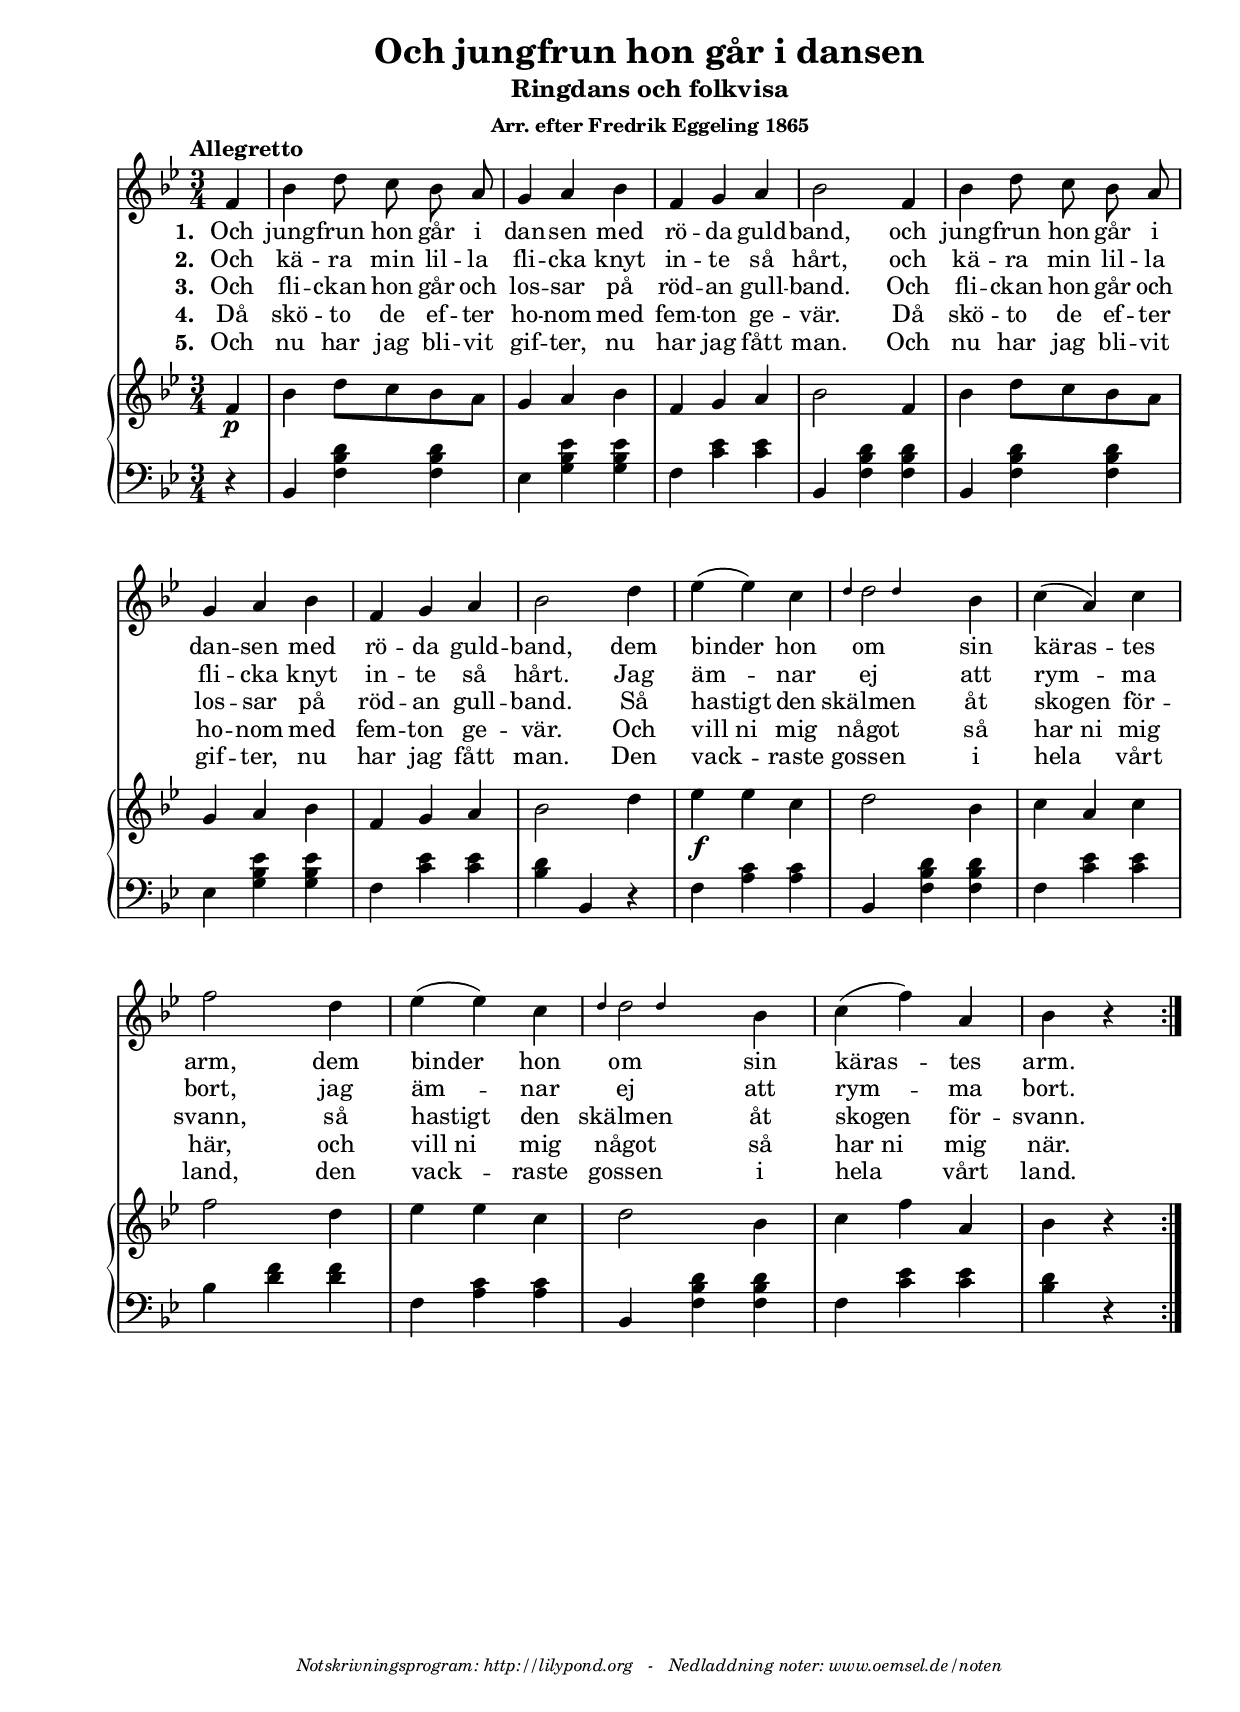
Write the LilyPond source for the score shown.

\include "deutsch.ly" 

#(ly:set-option 'point-and-click #f)

#(set-default-paper-size "a4")

% Sinnvoller Bereich ca. 17 ... 21
#(set-global-staff-size 19) 


\version "2.10" 


melody = \relative c' {
\clef treble
\key g \minor
\time 3/4
\partial 4
\tempo "Allegretto"
f4 |
b4 d8 c8 b8 a8 |
g4 a4 b4 |
f4 g4 a4 |
b2 f4 |
b4 d8 c8 b8 a8 |
g4 a4 b4 |
f4 g4 a4 |
b2 d4 |
es4( es4) c4 |
\grace d4
#(define afterGraceFraction (cons 3 8))
\afterGrace d2 {d4} b4 |
c4( a4) c4 |
f2 d4 |
es4( es4) c4 |
\grace d4
#(define afterGraceFraction (cons 3 8))
\afterGrace d2 {d4} b4 |
c4( f4) a,4 |
b4 r4 \bar ":|"
}

texteins = \lyricmode {
\set stanza = "1. "
Och jung -- frun hon går i dan -- sen med rö -- da guld -- band,
och jung -- frun hon går i dan -- sen med rö -- da guld -- band,
dem binder hon om sin käras -- tes arm, 
dem binder hon om sin käras -- tes arm.
}

textzwei = \lyricmode {
\set stanza = "2. "
Och kä -- ra min lil -- la fli -- cka knyt in -- te så hårt,
och kä -- ra min lil -- la fli -- cka knyt in -- te så hårt.
Jag äm -- nar ej att rym -- ma bort,
jag äm -- nar ej att rym -- ma bort. 
}

textdrei = \lyricmode {
\set stanza = "3. "
Och fli -- ckan hon går och los -- sar på röd -- an gull -- band.
Och fli -- ckan hon går och los -- sar på röd -- an gull -- band.
Så hastigt den skälmen åt skogen för -- svann,
så hastigt den skälmen åt skogen för -- svann. 
}

textvier = \lyricmode {
\set stanza = "4. "
Då skö -- to de ef -- ter ho -- nom med fem -- ton ge -- vär.
Då skö -- to de ef -- ter ho -- nom med fem -- ton ge -- vär.
Och vill_ni mig något så har_ni mig här,
och vill_ni mig något så har_ni mig när. 
}

textfunf = \lyricmode {
\set stanza = "5. "
Och nu har jag bli -- vit gif -- ter, nu har jag fått man.
Och nu har jag bli -- vit gif -- ter, nu har jag fått man.
Den vack -- raste gossen i hela vårt land,
den vack -- raste gossen i hela vårt land.
}
upper = \relative c' {
\clef treble
\key g \minor
\time 3/4
f4 \p |
b4 d8 c8 b8 a8 |
g4 a4 b4 |
f4 g4 a4 |
b2 f4 |
b4 d8 c8 b8 a8 |
g4 a4 b4 |
f4 g4 a4 |
b2 d4
es4 \f es4 c4 |
d2 b4 |
c4 a4 c4 |
f2 d4 |
es4 es4 c4 |
d2 b4 |
c4 f4 a,4 |
b4 r4 
}

lower = \relative c {
\clef bass
\key g \minor
\time 3/4
r4 |
b4 <f' b d>4 <f b d>4 |
es4 <g b es>4 <g b es>4 |
f4 < c' es>4 < c es>4 |
b,4 <f' b d>4 <f b d>4 |
b,4 <f' b d>4 <f b d>4 |
es4 <g b es>4 <g b es>4 |
f4 < c' es>4 < c es>4 |
<b d>4 b,4 r4 |
f'4 <a c>4 <a c>4 |
b,4 <f' b d>4 <f b d>4 |
f4 < c' es>4 < c es>4 |
b4 < d f>4 < d f>4 |
f,4 <a c>4 <a c>4 |
b,4 <f' b d>4 <f b d>4 |
f4 < c' es>4 < c es>4 |
<b d>4 r4 
}

%--------------------
% Maintainer: Sven Kaiser / e-mail: noten(at)oemsel.de 2012-06-18

\header {

  %The title of the music, centered just below the dedication. 
  title ="Och jungfrun hon går i dansen"

  %Subtitle, centered below the title. 
  subtitle ="Ringdans och folkvisa"

  %Subsubtitle, centered below the subtitle. 
  subsubtitle ="Arr. efter Fredrik Eggeling 1865"

  %This forces the title to start on a new page (set to ##t or ##f). 
  breakbefore = ##f

  %Copyright notice, centered at the bottom of the first page. To insert the copyright symbol, see Text encoding. 
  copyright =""

  %Centered at the bottom of the last page. Default is “Music engraving by LilyPond (version)”.
  %tagline =\markup { \tiny "Music engraving by LilyPond 2.10.25—www.lilypond.org" }
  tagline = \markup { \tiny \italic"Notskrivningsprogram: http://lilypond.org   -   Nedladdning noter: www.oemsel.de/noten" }}  

% Defintion Formate Seitensatz
\paper{
  top-margin = 0.5\cm
  left-margin = 2\cm
  line-width = 18\cm
  after-title-space = 0\cm
  bottom-margin = 1.3\cm  

  % If true, systems not spreaded vertically across all "not-last" pages; def. = false. 
  ragged-bottom = ##t

  % If false, systems spreaded vertically to fill the last page. Def. = true.
  %ragged-last-bottom = ##f
  
  % For proper vertikal system distribution either
    between-system-space = 2\cm
  % or
    %between-system-padding = 2\cm

  print-page-number = ##f
}


\score {
<<\new Voice = "mel" { \autoBeamOff \melody }
\new Lyrics \lyricsto mel \texteins
\new Lyrics \lyricsto mel \textzwei
\new Lyrics \lyricsto mel \textdrei
\new Lyrics \lyricsto mel \textvier
\new Lyrics \lyricsto mel \textfunf
\new PianoStaff <<
\new Staff = "upper" \upper
\new Staff = "lower" \lower
>>
>>
\layout {
\context { \RemoveEmptyStaffContext }
        	% erster Parameter: Abstand Notenlinie / Text in einer Stimme ->
	  % Je größer der Zahlenwert desto kleiner der Abstand ; Standardwert -4
        	% zweiter Parameter: Abstand Text / Notenlinie zwischen zwei verschiedenen Stimmen ->
	  % Je größer der Zahlenwert desto größer der Abstand ; Standardwert 4
        	\context { \Staff \override VerticalAxisGroup #'minimum-Y-extent = #'(-1 . 5) }

	% schaltet die Nummerierung der Takte aus
	\context { \Score \remove "Bar_number_engraver" } 

 	% Steuert die Höhe der Taktnummerierung über dem System
	\context { \Score \override BarNumber #'padding = #2.0 } 

	% steuert die Einrückung des ersten Systems; Standardwert = automatisch eingerückt
        	indent = #0

	% f (Standardwert) = letzte/s Zeile/System wird auf Zeilenlänge gestreckt
	%ragged-last = ##t

	% f (Standardwert) = alle Zeilen/Systeme werden auf Zeilenlänge gestreckt;
	% kann insbes. zur Kontrolle der ungesteckten Zeilenlängen verwendet werden
	%ragged-right = ##t
}
\midi { }
}